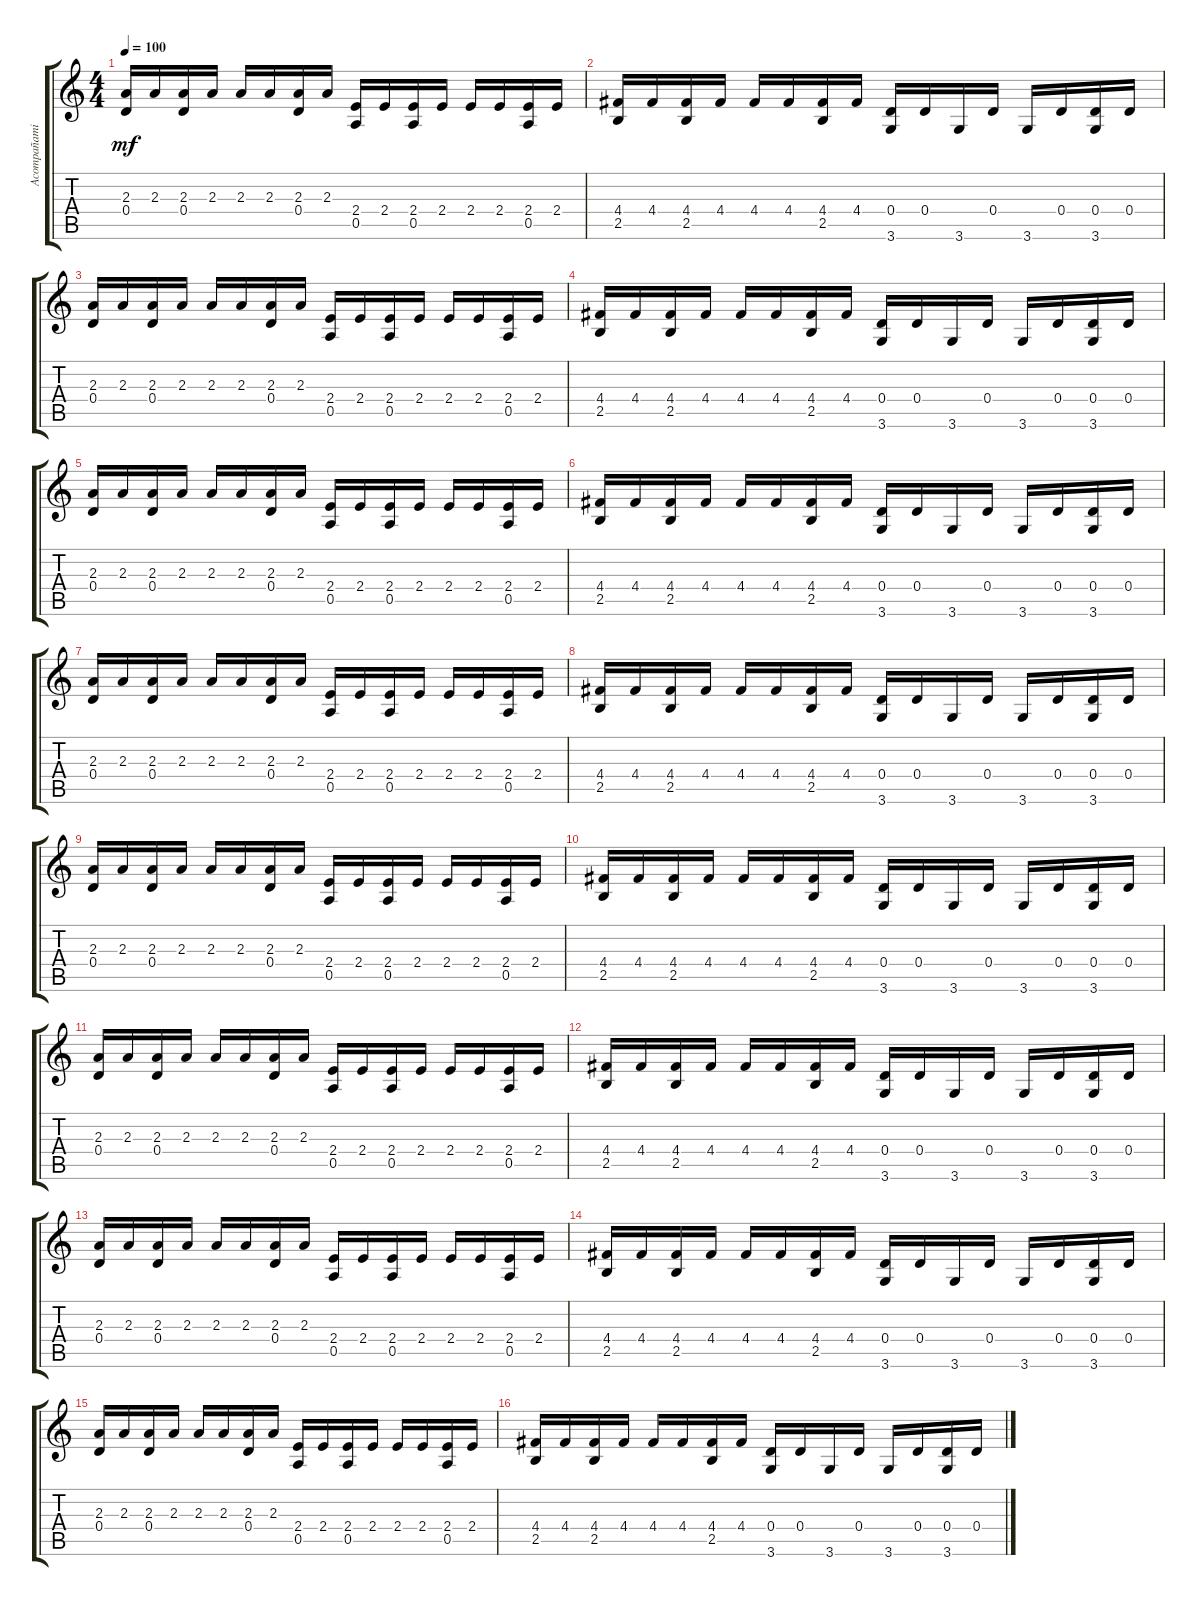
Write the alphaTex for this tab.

\track ("Acompañamiento" "Acompañami") {instrument distortionguitar}
\staff {score tabs}
\tuning (E4 B3 G3 D3 A2 E2) {hide}
\ts (4 4)
\tempo 100
\clef g2
\ks c
(2.3 0.4).16{dy mf} 2.3.16 (2.3 0.4).16 2.3.16 2.3.16 2.3.16 (2.3 0.4).16 2.3.16 (2.4 0.5).16 2.4.16 (2.4 0.5).16 2.4.16 2.4.16 2.4.16 (2.4 0.5).16 2.4.16 |
(4.4 2.5).16 4.4.16 (4.4 2.5).16 4.4.16 4.4.16 4.4.16 (4.4 2.5).16 4.4.16 (0.4 3.6).16 0.4.16 3.6.16 0.4.16 3.6.16 0.4.16 (0.4 3.6).16 0.4.16 |
(2.3 0.4).16 2.3.16 (2.3 0.4).16 2.3.16 2.3.16 2.3.16 (2.3 0.4).16 2.3.16 (2.4 0.5).16 2.4.16 (2.4 0.5).16 2.4.16 2.4.16 2.4.16 (2.4 0.5).16 2.4.16 |
(4.4 2.5).16 4.4.16 (4.4 2.5).16 4.4.16 4.4.16 4.4.16 (4.4 2.5).16 4.4.16 (0.4 3.6).16 0.4.16 3.6.16 0.4.16 3.6.16 0.4.16 (0.4 3.6).16 0.4.16 |
(2.3 0.4).16 2.3.16 (2.3 0.4).16 2.3.16 2.3.16 2.3.16 (2.3 0.4).16 2.3.16 (2.4 0.5).16 2.4.16 (2.4 0.5).16 2.4.16 2.4.16 2.4.16 (2.4 0.5).16 2.4.16 |
(4.4 2.5).16 4.4.16 (4.4 2.5).16 4.4.16 4.4.16 4.4.16 (4.4 2.5).16 4.4.16 (0.4 3.6).16 0.4.16 3.6.16 0.4.16 3.6.16 0.4.16 (0.4 3.6).16 0.4.16 |
(2.3 0.4).16 2.3.16 (2.3 0.4).16 2.3.16 2.3.16 2.3.16 (2.3 0.4).16 2.3.16 (2.4 0.5).16 2.4.16 (2.4 0.5).16 2.4.16 2.4.16 2.4.16 (2.4 0.5).16 2.4.16 |
(4.4 2.5).16 4.4.16 (4.4 2.5).16 4.4.16 4.4.16 4.4.16 (4.4 2.5).16 4.4.16 (0.4 3.6).16 0.4.16 3.6.16 0.4.16 3.6.16 0.4.16 (0.4 3.6).16 0.4.16 |
(2.3 0.4).16 2.3.16 (2.3 0.4).16 2.3.16 2.3.16 2.3.16 (2.3 0.4).16 2.3.16 (2.4 0.5).16 2.4.16 (2.4 0.5).16 2.4.16 2.4.16 2.4.16 (2.4 0.5).16 2.4.16 |
(4.4 2.5).16 4.4.16 (4.4 2.5).16 4.4.16 4.4.16 4.4.16 (4.4 2.5).16 4.4.16 (0.4 3.6).16 0.4.16 3.6.16 0.4.16 3.6.16 0.4.16 (0.4 3.6).16 0.4.16 |
(2.3 0.4).16 2.3.16 (2.3 0.4).16 2.3.16 2.3.16 2.3.16 (2.3 0.4).16 2.3.16 (2.4 0.5).16 2.4.16 (2.4 0.5).16 2.4.16 2.4.16 2.4.16 (2.4 0.5).16 2.4.16 |
(4.4 2.5).16 4.4.16 (4.4 2.5).16 4.4.16 4.4.16 4.4.16 (4.4 2.5).16 4.4.16 (0.4 3.6).16 0.4.16 3.6.16 0.4.16 3.6.16 0.4.16 (0.4 3.6).16 0.4.16 |
(2.3 0.4).16 2.3.16 (2.3 0.4).16 2.3.16 2.3.16 2.3.16 (2.3 0.4).16 2.3.16 (2.4 0.5).16 2.4.16 (2.4 0.5).16 2.4.16 2.4.16 2.4.16 (2.4 0.5).16 2.4.16 |
(4.4 2.5).16 4.4.16 (4.4 2.5).16 4.4.16 4.4.16 4.4.16 (4.4 2.5).16 4.4.16 (0.4 3.6).16 0.4.16 3.6.16 0.4.16 3.6.16 0.4.16 (0.4 3.6).16 0.4.16 |
(2.3 0.4).16 2.3.16 (2.3 0.4).16 2.3.16 2.3.16 2.3.16 (2.3 0.4).16 2.3.16 (2.4 0.5).16 2.4.16 (2.4 0.5).16 2.4.16 2.4.16 2.4.16 (2.4 0.5).16 2.4.16 |
(4.4 2.5).16 4.4.16 (4.4 2.5).16 4.4.16 4.4.16 4.4.16 (4.4 2.5).16 4.4.16 (0.4 3.6).16 0.4.16 3.6.16 0.4.16 3.6.16 0.4.16 (0.4 3.6).16 0.4.16
